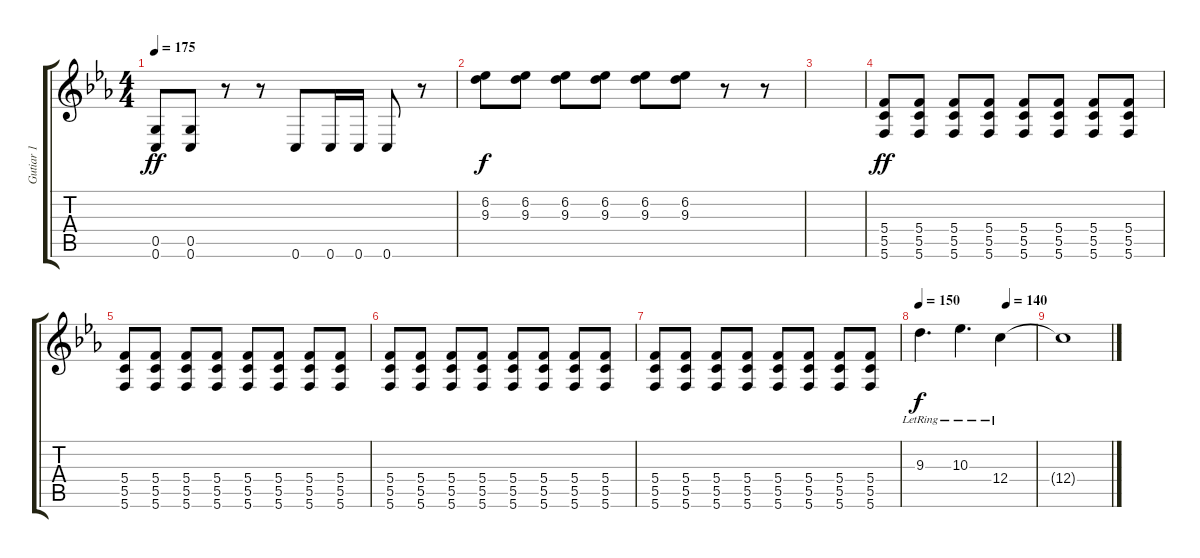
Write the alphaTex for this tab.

\track ("Gutiar 1" "Gutiar 1") {instrument distortionguitar}
\staff {score tabs}
\tuning (D4 A3 F3 C3 G2 C2) {hide}
\ts (4 4)
\tempo 175
\clef g2
\ks cminor
(0.5 0.6).8{dy ff} (0.5 0.6).8 r.8 r.8 0.6.8 0.6.16 0.6.16 0.6.8 r.8 |
(6.2 9.3).8{dy f} (6.2 9.3).8 (6.2 9.3).8 (6.2 9.3).8 (6.2 9.3).8 (6.2 9.3).8 r.8 r.8 |
|
(5.4 5.5 5.6).8{dy ff} (5.4 5.5 5.6).8 (5.4 5.5 5.6).8 (5.4 5.5 5.6).8 (5.4 5.5 5.6).8 (5.4 5.5 5.6).8 (5.4 5.5 5.6).8 (5.4 5.5 5.6).8 |
(5.4 5.5 5.6).8 (5.4 5.5 5.6).8 (5.4 5.5 5.6).8 (5.4 5.5 5.6).8 (5.4 5.5 5.6).8 (5.4 5.5 5.6).8 (5.4 5.5 5.6).8 (5.4 5.5 5.6).8 |
(5.4 5.5 5.6).8 (5.4 5.5 5.6).8 (5.4 5.5 5.6).8 (5.4 5.5 5.6).8 (5.4 5.5 5.6).8 (5.4 5.5 5.6).8 (5.4 5.5 5.6).8 (5.4 5.5 5.6).8 |
(5.4 5.5 5.6).8 (5.4 5.5 5.6).8 (5.4 5.5 5.6).8 (5.4 5.5 5.6).8 (5.4 5.5 5.6).8 (5.4 5.5 5.6).8 (5.4 5.5 5.6).8 (5.4 5.5 5.6).8 |
\tempo 150
\tempo (140 0.75)
9.3{lr}.4{d dy f} 10.3{lr}.4{d} 12.4{lr}.4 |
12.4{t}.1{volume 0}
